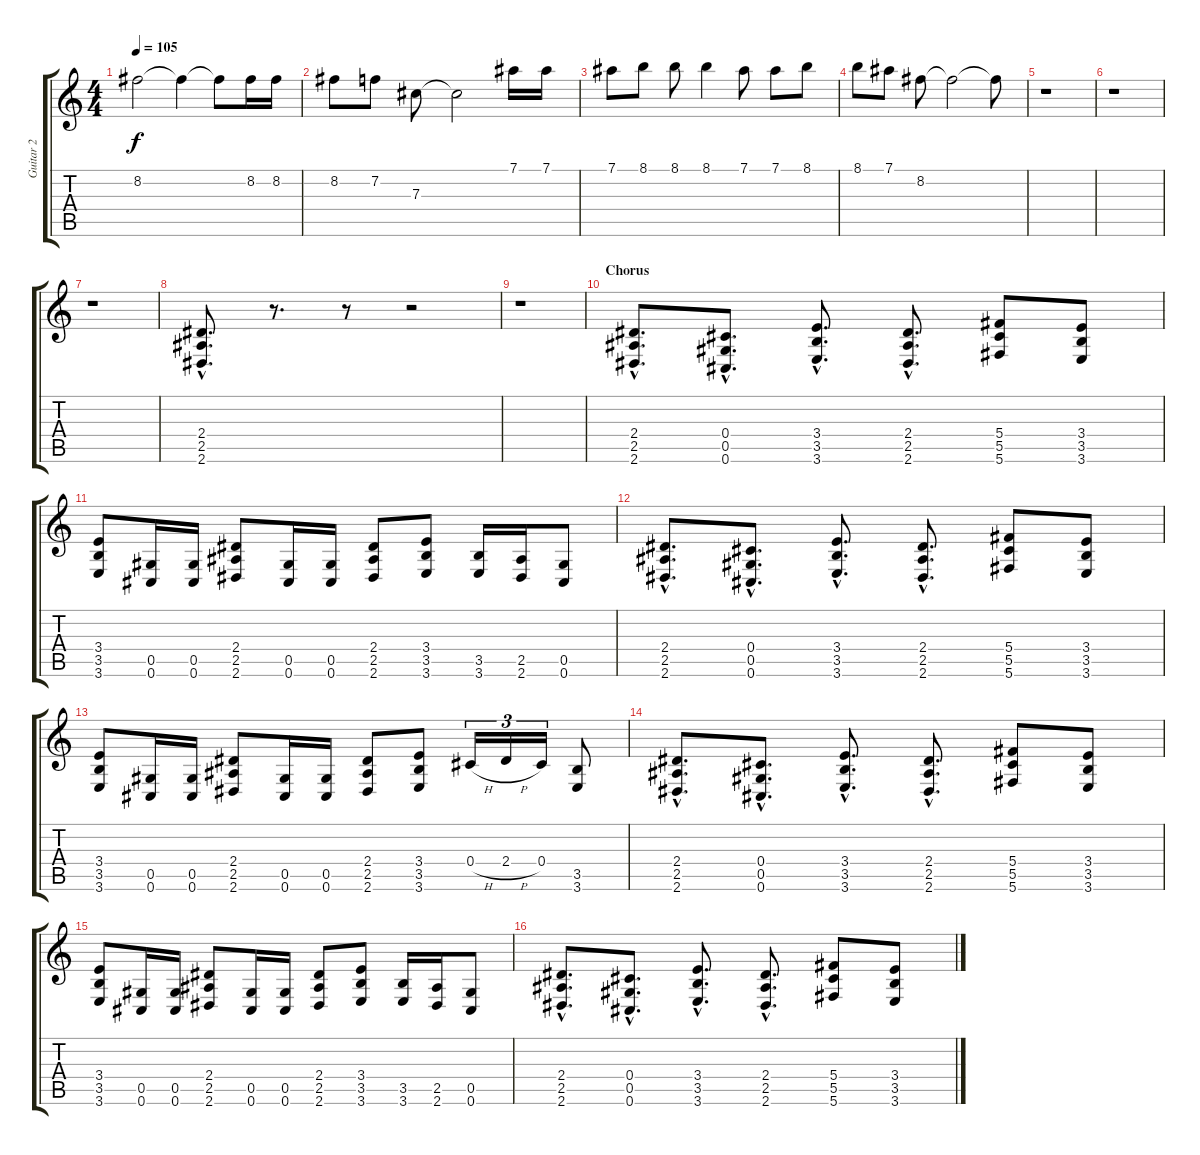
\track ("Guitar 2" "Guitar 2") {instrument distortionguitar}
\staff {score tabs}
\tuning (Eb4 Bb3 Gb3 Db3 Ab2 Db2) {hide}
\ts (4 4)
\tempo 105
\clef g2
\ks c
8.2.2{dy f} 8.2{t}.4 8.2{t}.8 8.2.16 8.2.16 |
8.2.8 7.2.8 7.3.8 7.3{t}.2 7.1.16 7.1.16 |
7.1.8 8.1.8 8.1.8 8.1.4 7.1.8 7.1.8 8.1.8 |
8.1.8 7.1.8 8.2.8 8.2{t}.2 8.2{t}.8 |
r.1 |
r.1 |
r.1 |
(2.4{hac} 2.5{hac} 2.6{hac}).8{d} r.8{d} r.8 r.2 |
r.1 |
\section ("" "Chorus")
(2.4{hac} 2.5{hac} 2.6{hac}).8{d} (0.4{hac} 0.5{hac} 0.6{hac}).8{d} (3.4{hac} 3.5{hac} 3.6{hac}).8{d} (2.4{hac} 2.5{hac} 2.6{hac}).8{d} (5.4 5.5 5.6).8 (3.4 3.5 3.6).8 |
(3.4 3.5 3.6).8 (0.5 0.6).16 (0.5 0.6).16 (2.4 2.5 2.6).8 (0.5 0.6).16 (0.5 0.6).16 (2.4 2.5 2.6).8 (3.4 3.5 3.6).8 (3.5 3.6).16 (2.5 2.6).16 (0.5 0.6).8 |
(2.4{hac} 2.5{hac} 2.6{hac}).8{d} (0.4{hac} 0.5{hac} 0.6{hac}).8{d} (3.4{hac} 3.5{hac} 3.6{hac}).8{d} (2.4{hac} 2.5{hac} 2.6{hac}).8{d} (5.4 5.5 5.6).8 (3.4 3.5 3.6).8 |
(3.4 3.5 3.6).8 (0.5 0.6).16 (0.5 0.6).16 (2.4 2.5 2.6).8 (0.5 0.6).16 (0.5 0.6).16 (2.4 2.5 2.6).8 (3.4 3.5 3.6).8 0.4{h}.16{tu (3 2)} 2.4{h}.16{tu (3 2)} 0.4.16{tu (3 2)} (3.5 3.6).8 |
(2.4{hac} 2.5{hac} 2.6{hac}).8{d} (0.4{hac} 0.5{hac} 0.6{hac}).8{d} (3.4{hac} 3.5{hac} 3.6{hac}).8{d} (2.4{hac} 2.5{hac} 2.6{hac}).8{d} (5.4 5.5 5.6).8 (3.4 3.5 3.6).8 |
(3.4 3.5 3.6).8 (0.5 0.6).16 (0.5 0.6).16 (2.4 2.5 2.6).8 (0.5 0.6).16 (0.5 0.6).16 (2.4 2.5 2.6).8 (3.4 3.5 3.6).8 (3.5 3.6).16 (2.5 2.6).16 (0.5 0.6).8 |
(2.4{hac} 2.5{hac} 2.6{hac}).8{d} (0.4{hac} 0.5{hac} 0.6{hac}).8{d} (3.4{hac} 3.5{hac} 3.6{hac}).8{d} (2.4{hac} 2.5{hac} 2.6{hac}).8{d} (5.4 5.5 5.6).8 (3.4 3.5 3.6).8
